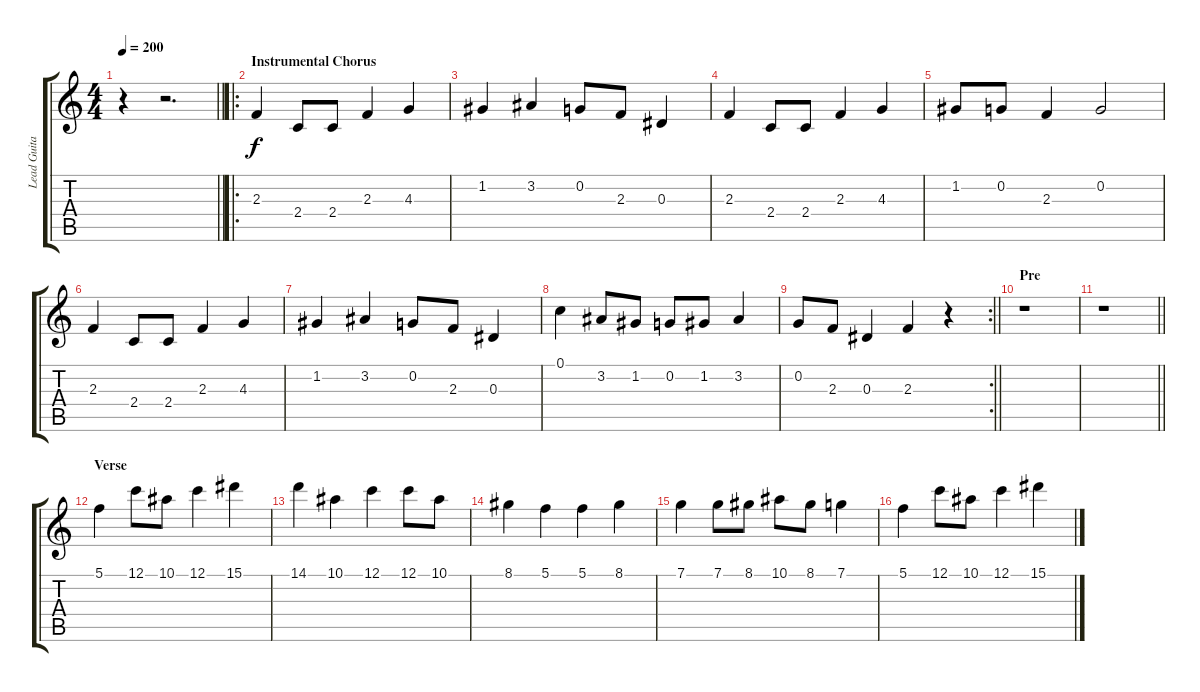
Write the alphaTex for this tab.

\track ("Lead Guitar" "Lead Guita") {instrument distortionguitar}
\staff {score tabs}
\tuning (C4 G3 Eb3 Bb2 F2 C2) {hide}
\ts (4 4)
\tempo 200
\clef g2
\barLineRight lightlight
\ks c
r.4{dy f} r.2{d} |
\ro
\section ("" "Instrumental Chorus")
2.3.4 2.4.8 2.4.8 2.3.4 4.3.4 |
1.2.4 3.2.4 0.2.8 2.3.8 0.3.4 |
2.3.4 2.4.8 2.4.8 2.3.4 4.3.4 |
1.2.8 0.2.8 2.3.4 0.2.2 |
2.3.4 2.4.8 2.4.8 2.3.4 4.3.4 |
1.2.4 3.2.4 0.2.8 2.3.8 0.3.4 |
0.1.4 3.2.8 1.2.8 0.2.8 1.2.8 3.2.4 |
\rc 2
\barLineRight lightlight
0.2.8 2.3.8 0.3.4 2.3.4 r.4 |
\section ("" "Pre")
r.1 |
\barLineRight lightlight
r.1 |
\section ("" "Verse")
5.1.4 12.1.8 10.1.8 12.1.4 15.1.4 |
14.1.4 10.1.4 12.1.4 12.1.8 10.1.8 |
8.1.4 5.1.4 5.1.4 8.1.4 |
7.1.4 7.1.8 8.1.8 10.1.8 8.1.8 7.1.4 |
5.1.4 12.1.8 10.1.8 12.1.4 15.1.4
